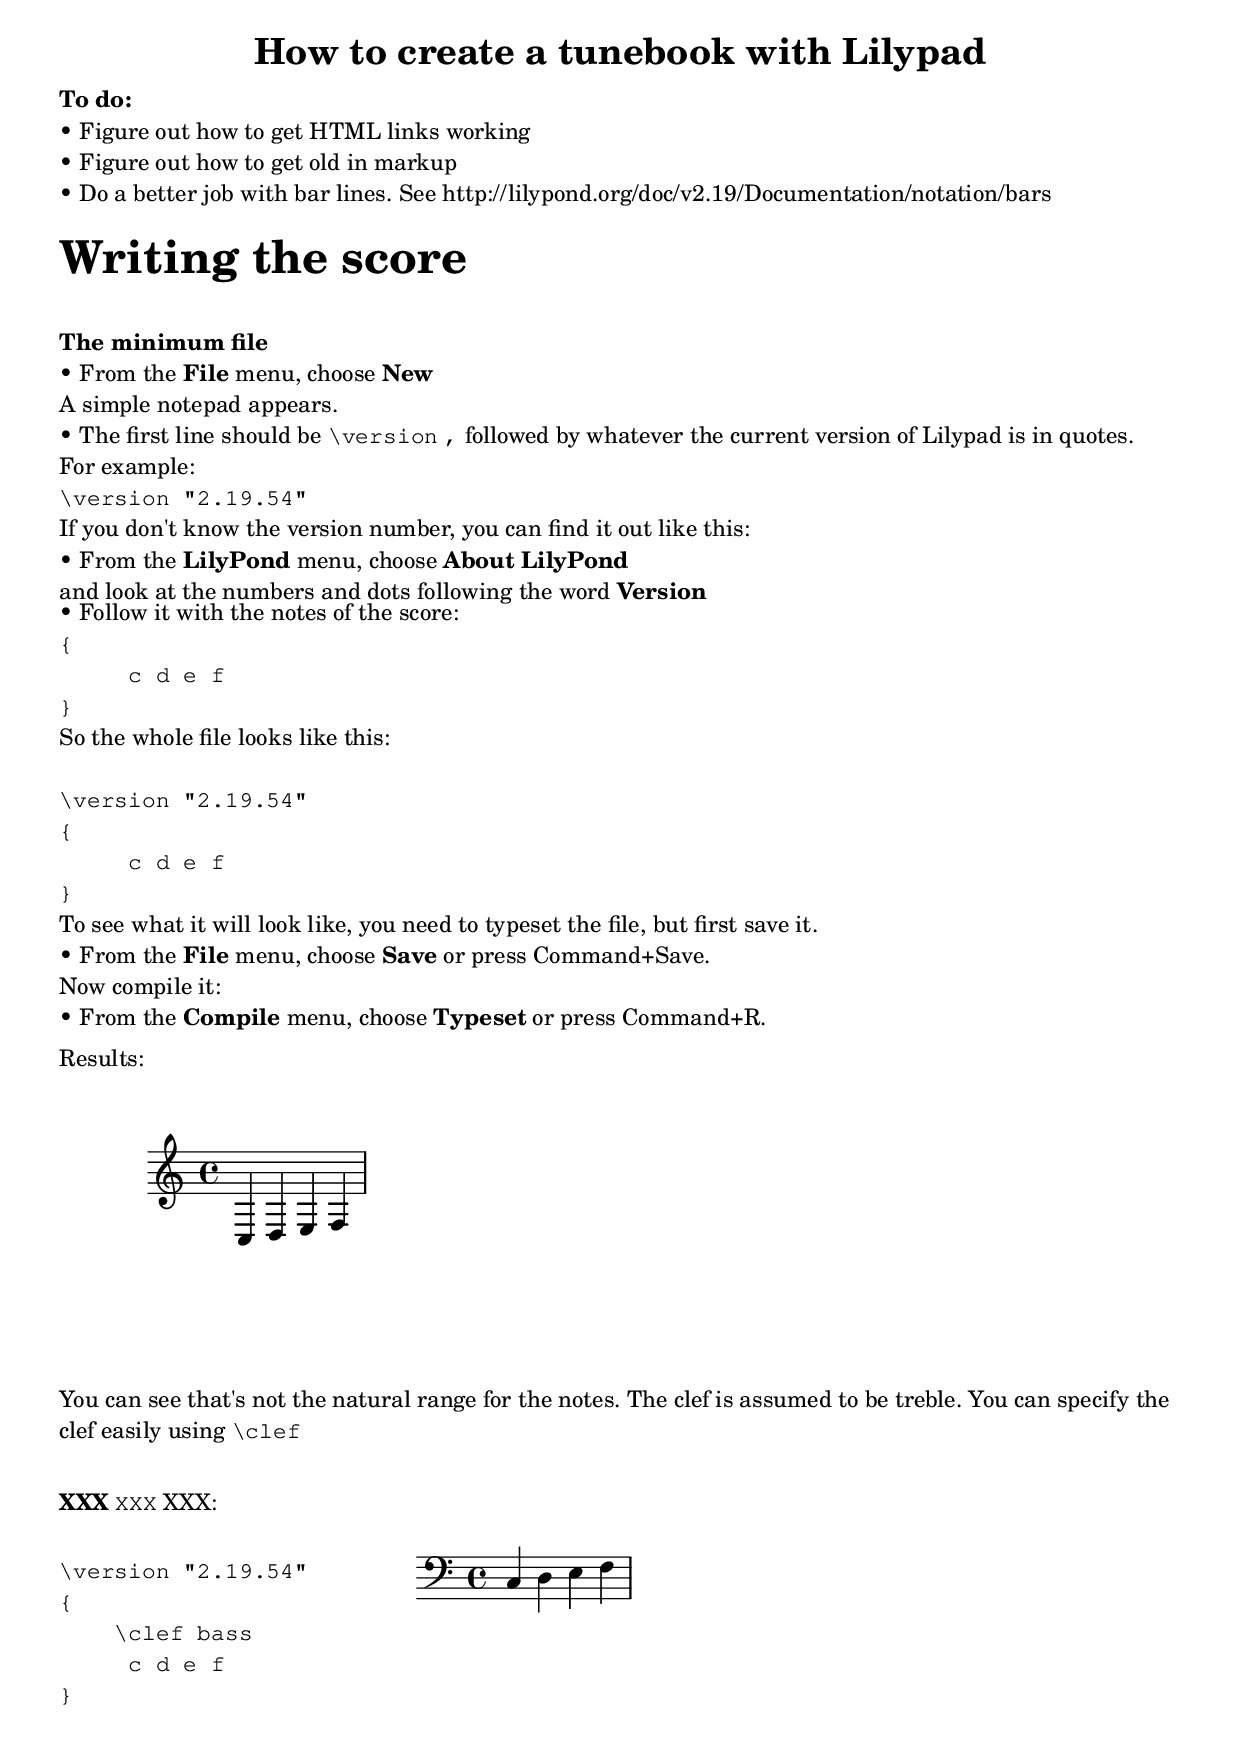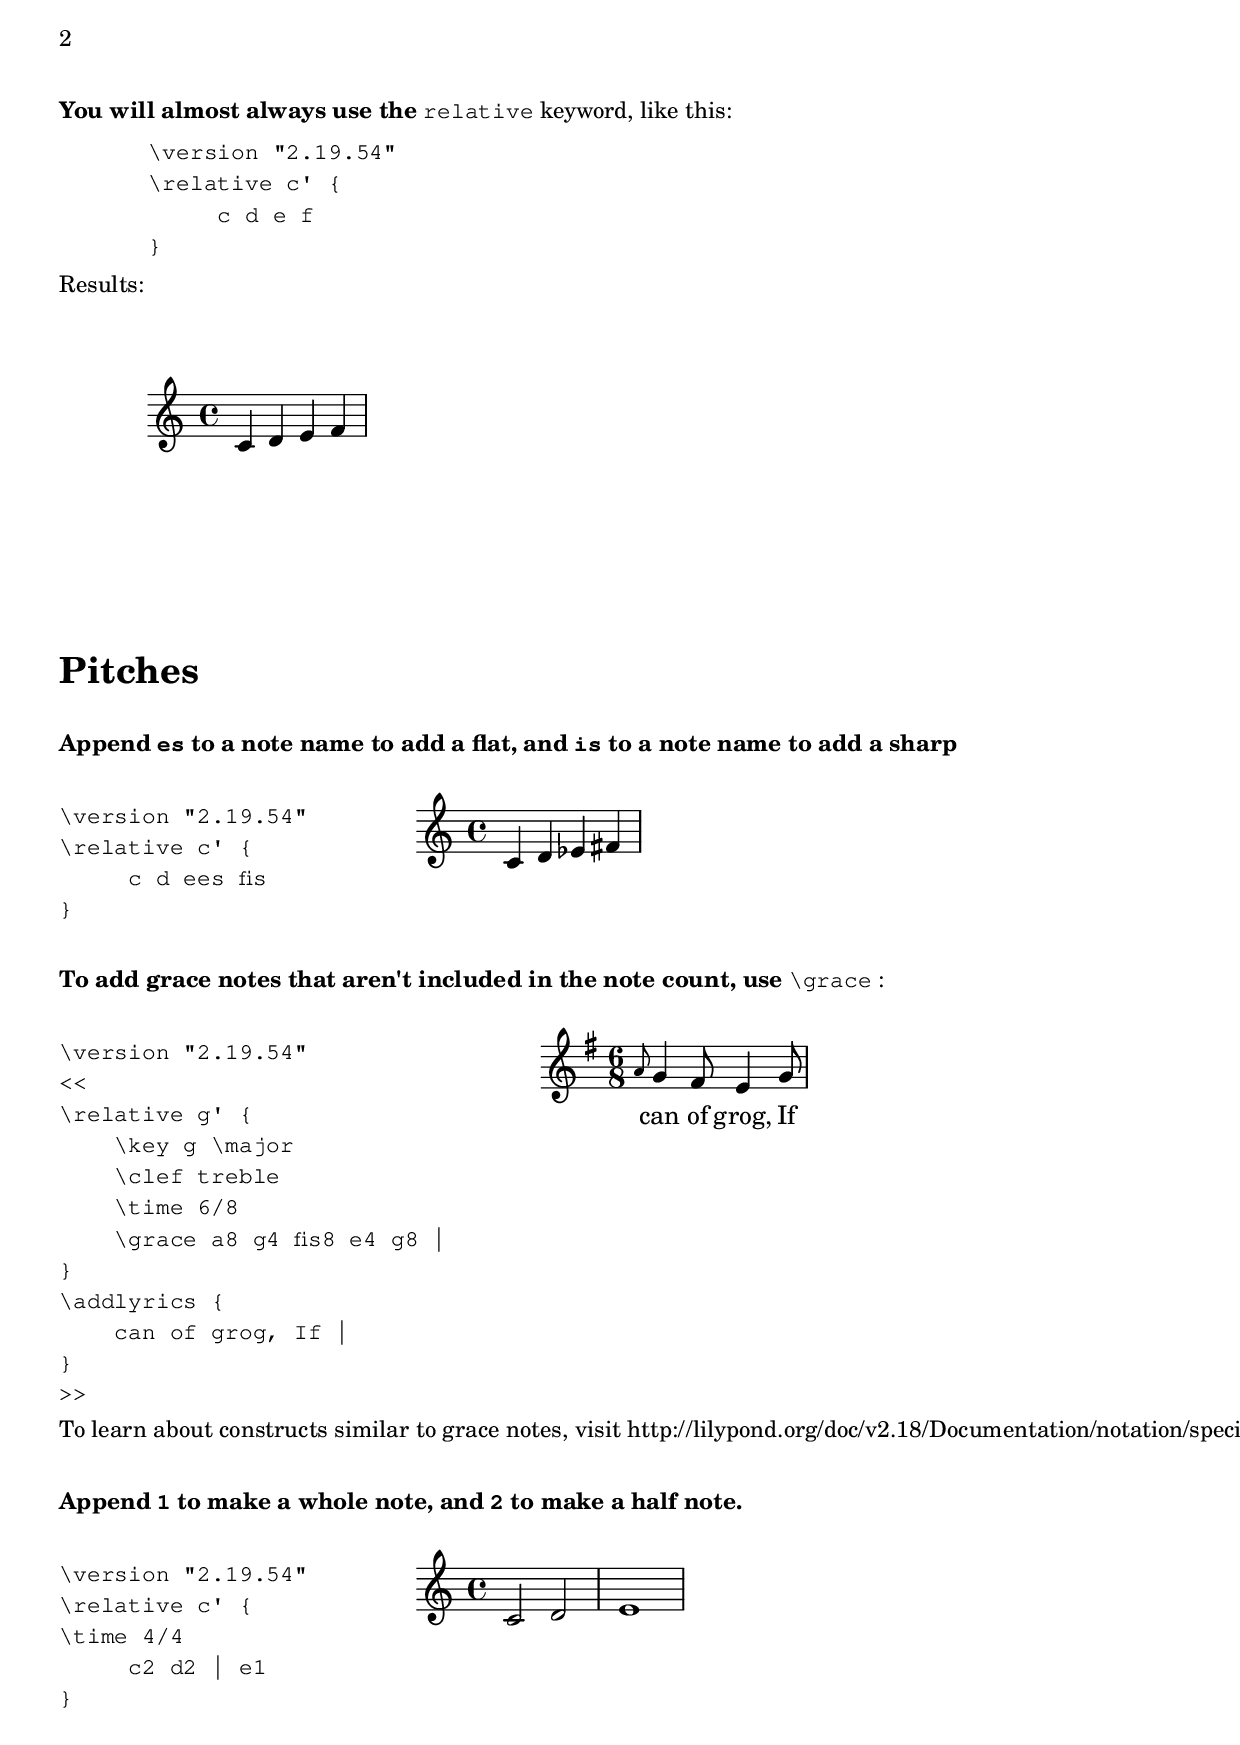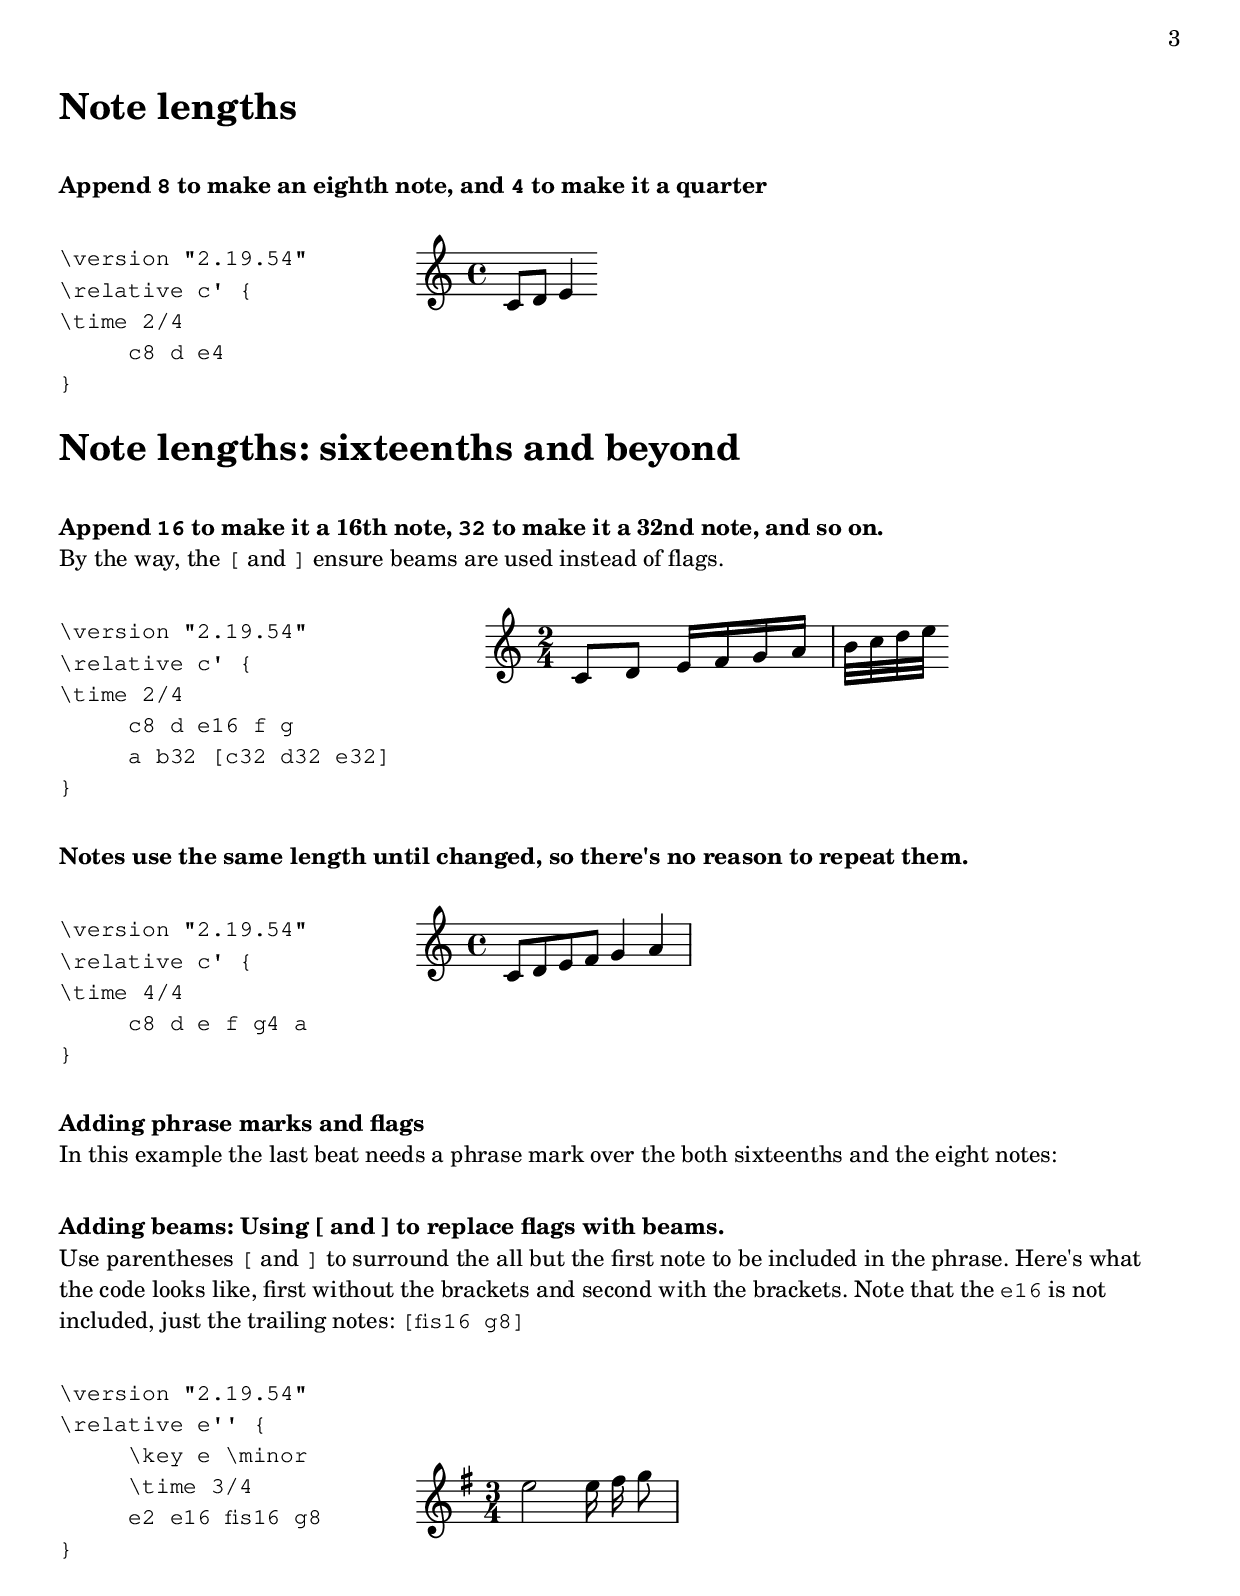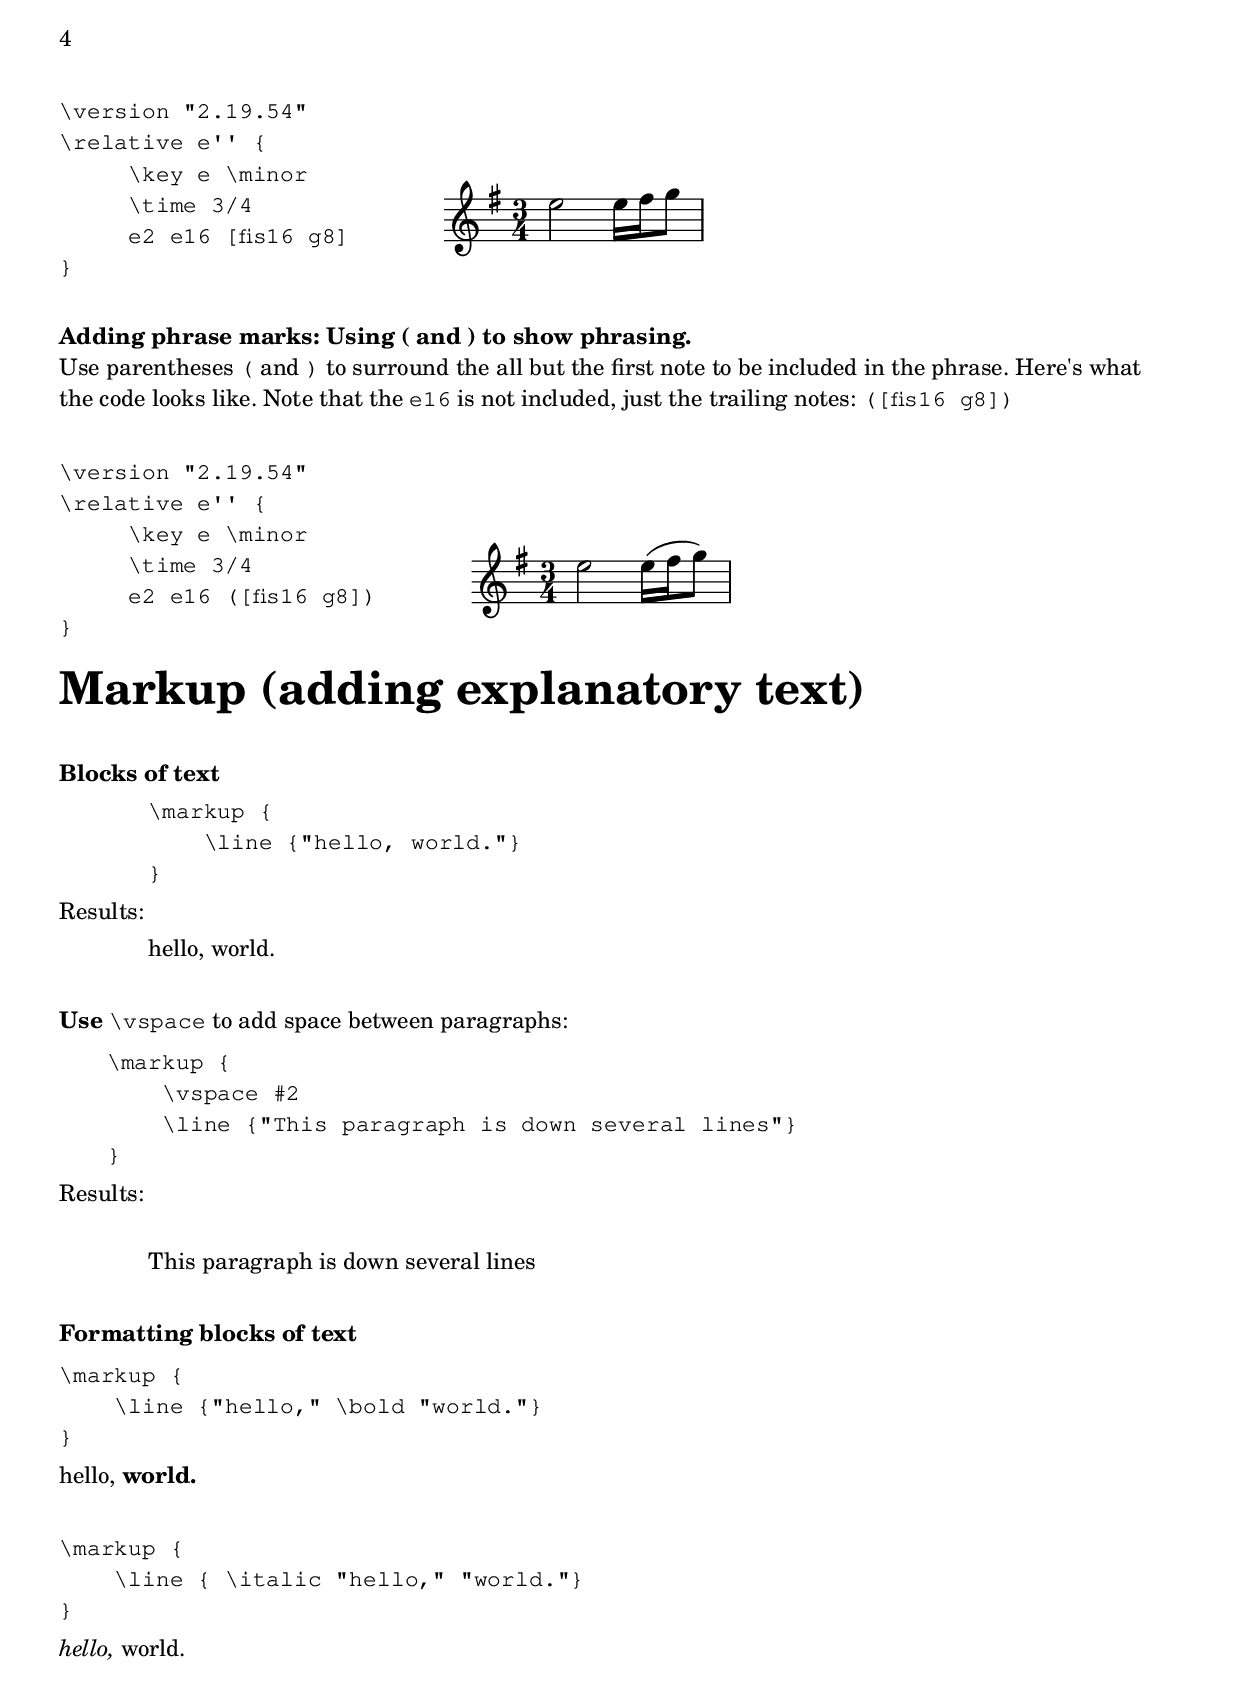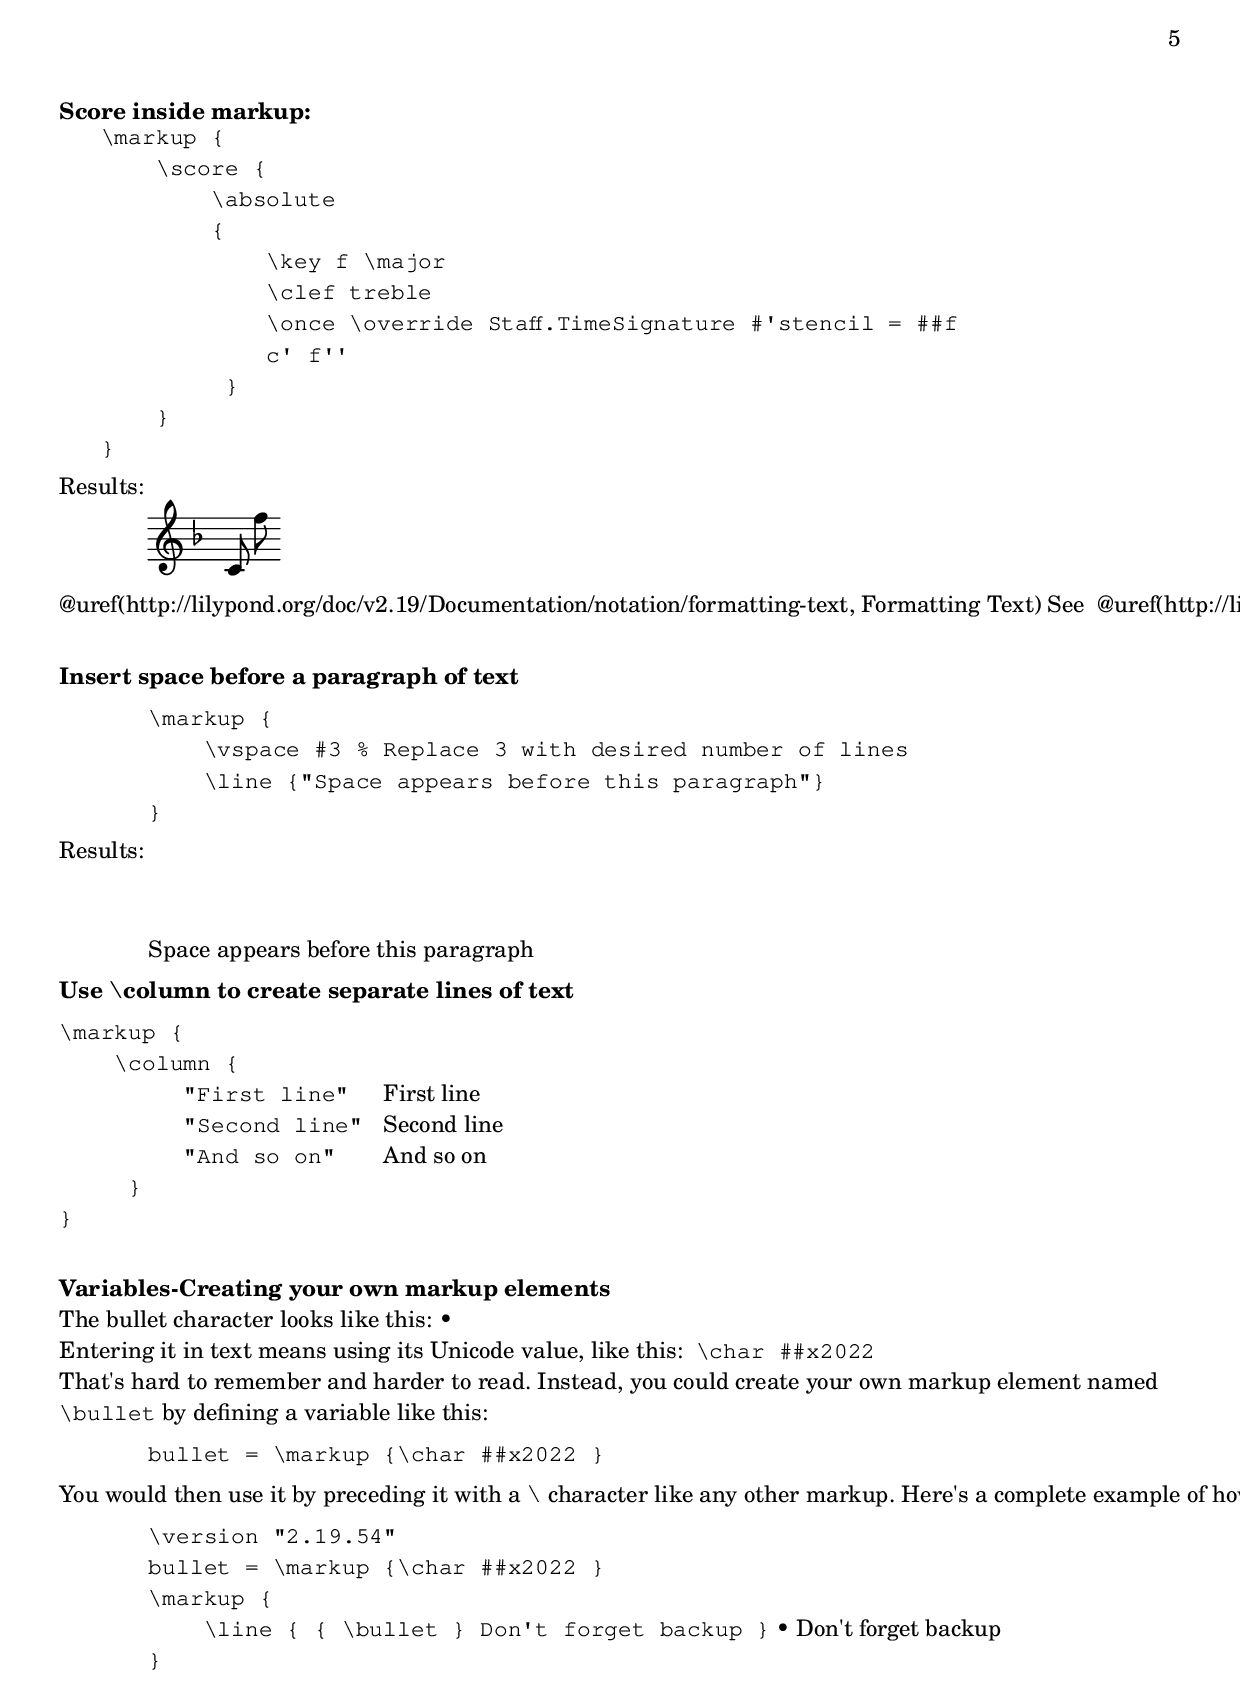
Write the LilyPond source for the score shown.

% Minimum Lilypad version required for the non-music variables feature
% \include "settings.ly"

\header {
  	title = "How to create a tunebook with Lilypad"
}

bullet = \markup { \char ##x2022 }

%{ ***********************************
   * MULTILINE COMMENT TEMPLATE
   * 
   ********************************* 
%}


%{ ***********************************
   * TEMPLATE for score inside markup
   * Using 2-column format
   ***********************************

\markup {
	\vspace #2
	\column {
		\wordwrap \bold { "XXX" } 
		\wordwrap  { "Explanation" }
		\line { \typewriter {"XXX"} }
	}
}


\markup {
	\vspace #1
	\column {
		\hspace #8 \column \typewriter {
			"\\version \"2.19.54\" "  
			"\\relative c' {"
			"     XXX"
			"}"
		}
	}
	\column {
		\line { " " }
		\line { " " }
		\line { " " }
		\line { " " }
		\score {
			\relative c' {
				XXX
			}
		}
	}	
}

*********************************** %}


\markup {
	\vspace #1
	\column {
		\line \bold { "To do:" } 
		\wordwrap {  { \bullet } Figure out how to get HTML links working }
		\wordwrap {  { \bullet } Figure out how to get old in markup }
		\wordwrap {  { \bullet } Do a better job with bar lines. See http://lilypond.org/doc/v2.19/Documentation/notation/bars  }
	}

}



%{ ***********************************
   * 
   * WRITING THE SCORE 1.
   * 
   *********************************** 
%}

\markup {
	\vspace #2
	\fontsize #6
	\line \bold { "Writing the score" } 
}


\markup {

	\vspace #2
	\column {
		\bold { "The minimum file" } 
		\line {  { \bullet } "From the" \bold { File } "menu, choose" \bold "New" }
		"A simple notepad appears."

		\wordwrap {  { \bullet } "The first line should be" \typewriter { "\\version",} followed by whatever the current version of Lilypad is in quotes. }
		"For example:"
		\typewriter {"\\version \"2.19.54\"" }
		"If you don't know the version number, you can find it out like this:"
		\wordwrap {  { \bullet } "From the" \bold { LilyPond } "menu, choose" \bold {About LilyPond} "and look at the numbers and dots following the word" \bold "Version" }
		\line {  { \bullet } "Follow it with the notes of the score:"}
		\typewriter {
         	"{"
         	"     c d e f"
         	"}"
		}
		"So the whole file looks like this:"
		\hspace #8 \column {
			\typewriter {
         		"\\version \"2.19.54\" "  
         		"{"
         		"     c d e f"
         		"}"
			}
		"To see what it will look like, you need to typeset the file, but first save it."
		\line {  { \bullet } "From the" \bold { File } "menu, choose" \bold "Save" or press Command+Save. }
		"Now compile it:" 
		\line {  { \bullet } "From the" \bold { Compile } "menu, choose" \bold "Typeset" or press Command+R. } 
		}
	}
}

\markup {
	\vspace #1
	\line { "Results:" }
	\hspace #0
}

{
	c d e f
}

%{ ***********************************
   * 
   * WRITING THE SCORE 2.
   * 
   ********************************* 
%}


\markup {
	\vspace #1
	\wordwrap { 
		You can see that's not the natural range for the notes.
		The clef is assumed to be treble. You can specify the clef easily
		using \typewriter { "\\clef" }
	}
}



\markup {
	\vspace #2
	\line \bold { "XXX" } 
	\typewriter {"XXX"} {"XXX:"}
}

\markup {
	\vspace #1
	\column {
		\hspace #8 \column \typewriter {
			"\\version \"2.19.54\" "  
			"{"
			"    \\clef bass"
			"     c d e f"
			"}"
		}
	}
	\column {
		\line { " " }
		\score {
			\absolute {
				\clef bass
				{ c d e f }
			}	
			
		}
	}	
}










\markup {
	\vspace #2
	\line \bold { "You will almost always use the" } 
	\typewriter {"relative"} {"keyword, like this:"}
}

\markup {
	\vspace #1
	\hspace #8 \column \typewriter {
         "\\version \"2.19.54\" "  
         "\\relative c' {"
         "     c d e f"
         "}"
	}
}

\markup {
	\vspace #1
	\line { "Results:" }
	\hspace #0
}

\relative c' {
	c d e f
}

%{ ***********************************
   * 
   * Sharps and flats
   * 
   ********************************* 
%}

\markup {
	\vspace #2
	\fontsize #4
	\line \bold { "Pitches" } 
}


\markup {
	\vspace #2
	\line 
	{   \bold { "Append" \typewriter {"es"} { "to a note name to add a flat,"}
		{"and"} \typewriter {"is"} {"to a note name to add a sharp"} }
	} 
}

\markup {
	\vspace #1
	\column {
		\hspace #8 \column \typewriter {
	         "\\version \"2.19.54\" "  
	         "\\relative c' {"
	         "     c d ees fis"
	         "}"
		}
	}
	\column {
		\line { " " }
		\score {
			\relative c' {
				c d ees fis
			}
		}
	}	
}

%{ ***********************************
   * 
   * Grace note
   * 
   ********************************* 
%}

\markup {
	\vspace #2
	\line \bold { "To add grace notes that aren't included in the note count, use" } 
	\typewriter {"\\grace"} {":"}
}

\markup {
	\vspace #1
	\column {
		\hspace #8 \column \typewriter {
			"\\version \"2.19.54\" "  
			"<<"
			"\\relative g' {"
			"    \\key g \\major"
			"    \\clef treble"
			"    \\time 6/8"
			"    \\grace a8 g4 fis8 e4 g8 |"
			"}"
			"\\addlyrics {"
			"    can of grog, If |"
			"}"
			">>"
		}
	}
	\column {
		\line { " " }
		\score {
			<<
			\relative g' {
				\key g \major
				\clef treble
				\time 6/8
				\grace a8 g4 fis8 e4 g8 |
			}
			\addlyrics {
				can of grog, If |
			}
			>>
		}
	}	
}

\markup {
	\vspace #1
	\line {"To learn about constructs similar to grace notes, visit http://lilypond.org/doc/v2.18/Documentation/notation/special-rhythmic-concerns"}
}


%{ ***********************************
   * 
   * Note length #1: Whole and half
   * 
   ********************************* 
%}

\markup {
	\vspace #2
	\line 
	{   \bold { "Append" \typewriter {"1"} { "to make a whole note,"}
		{"and"} \typewriter {"2"} {"to make a half note."} }
	} 
}

\markup {
	\vspace #1
	\column {
		\hspace #8 \column \typewriter {
			"\\version \"2.19.54\" "  
			"\\relative c' {"
			"\\time 4/4"
         	"     c2 d2 | e1"
 			"}"
		}
	}
	\column {
		\line { " " }
		\score {
			\relative c' {
			\time 4/4
				 c2 d2 | e1
			}
		}
	}	
}

%{ ***********************************
   * 
   * Note length #2: Quarters and eighths
   * 
   ********************************* 
%}

\markup {
	\vspace #2
	\fontsize #4
	\line \bold { "Note lengths" } 
}


\markup {
	\vspace #2
	\line 
	{   \bold { "Append" \typewriter {"8"} { "to make an eighth note,"}
		{"and"} \typewriter {"4"} {"to make it a quarter"} }
	} 
}

\markup {
	\vspace #1
	\column {
		\hspace #8 \column \typewriter {
			"\\version \"2.19.54\" "  
			"\\relative c' {"
			"\\time 2/4"
			"     c8 d e4"
			"}"
		}
	}
	\column {
		\line { " " }
		\score {
			\relative c' {
				c8 d e4
			}
		}
	}	
}



%{ ***********************************
   * 
   * Note length #3: Sixteenths, etc
   * 
   ********************************* 
%}

\markup {
	\vspace #2
	\fontsize #4
	\line \bold { "Note lengths: sixteenths and beyond" } 
}

\markup {
	\vspace #2
	\column {
		\wordwrap \bold { "Append" \typewriter 16 "to make it a 16th note," \typewriter 32 "to make it a 32nd note, and so on." }
		\wordwrap { "By the way, the" \typewriter [  and 
			\typewriter ] ensure beams are used instead of flags.  }
	}
}

\markup {
	\vspace #1
	\column {
		\hspace #8 \column \typewriter {
			"\\version \"2.19.54\" "  
			"\\relative c' {"
			"\\time 2/4"
			"     c8 d e16 f g"
			"     a b32 [c32 d32 e32]"
			"}"
		}
	}
	\column {
		\line { " " }
		\score {
			\relative c' {
			\time 2/4
				c8 d e16 f g
				a b32 [c32 d32 e32]
				
			}
		}
	}	
}





%{ ***********************************
   * 
   * Note length #4
   * 
   ********************************* 
%}

\markup {
	\vspace #2
	\line 
	{   \bold { "Notes use the same length until changed, so there's no reason to repeat them."}
		 
	} 
}

\markup {
	\vspace #1
	\column {
		\hspace #8 \column \typewriter {
			"\\version \"2.19.54\" "  
			"\\relative c' {"
			"\\time 4/4"
         	"     c8 d e f g4 a"
 			"}"
		}
	}
	\column {
		\line { " " }
		\score {
			\relative c' {
			\time 4/4
				c8 d e f g4 a
			}
		}
	}	
}

%{ ***********************************
   * 
   * Adding phrase marks INTRO
   * 
   *********************************** 
%}


\markup {
	\vspace #2
	\column {
		\line \bold { "Adding phrase marks and flags" } 
		\wordwrap { 
			In this example the last beat needs a phrase mark over the 
			both sixteenths and the eight notes:
		}
	}
}


% ///

%{ ***********************************
   * 
   * Adding beams
   * 
   *********************************** 
%}


\markup {
	\vspace #2
	\column {
		\wordwrap \bold { "Adding beams: Using [ and ] to replace flags with beams." } 
		\wordwrap { Use parentheses \typewriter {"["} and \typewriter {"]"} 		to surround the all but the first note to be included in the phrase. 		Here's what the code looks like, first without the brackets and
		second with the brackets. Note that the \typewriter {"e16"} is 		not included, just the trailing notes: \typewriter { "[fis16 g8]"}
		}
	}
}

\markup {
	\vspace #1
	\column {
		\hspace #8 \column \typewriter {
			"\\version \"2.19.54\" "  
			"\\relative e'' {"
			"     \\key e \\minor"
			"     \\time 3/4"
			"     e2 e16 fis16 g8"
			"}"
		}
	}
	\column {
		\line { " " }
		\line { " " }
		\line { " " }
		\line { " " }
		\score {
			\version "2.19.54" 
			\relative e'' { 
				\autoBeamOff	
				\key e \minor
				\time 3/4
				e2 e16 fis16 g8      
			}
		}
	}	
}


\markup {
	\vspace #1
	\column {
		\hspace #8 \column \typewriter {
			"\\version \"2.19.54\" "  
			"\\relative e'' {"
			"     \\key e \\minor"
			"     \\time 3/4"
			"     e2 e16 [fis16 g8]"
			"}"
		}
	}
	\column {
		\line { " " }
		\line { " " }
		\line { " " }
		\line { " " }
		\score {
			\version "2.19.54" 
			\relative e'' { 	
				\key e \minor
				\time 3/4
				e2 e16 [fis16 g8]      
			}
		}
	}	
}


%{ ***********************************
   * 
   * Adding phrase marks
   * 
   *********************************** 
%}


\markup {
	\vspace #2
	\column {
		\wordwrap \bold { "Adding phrase marks: Using ( and ) to show phrasing." } 
		\wordwrap { Use parentheses \typewriter {"("} and \typewriter {")"} 		to surround the all but the first note to be included in the phrase. 		Here's what the code looks like. Note that the \typewriter {"e16"} is 		not included, just the trailing notes: \typewriter { "([fis16 g8])"}
		}
	}
}


\markup {
	\vspace #1
	\column {
		\hspace #8 \column \typewriter {
			"\\version \"2.19.54\" "  
			"\\relative e'' {"
			"     \\key e \\minor"
			"     \\time 3/4"
			"     e2 e16 ([fis16 g8])"
			"}"
		}
	}
	\column {
		\line { " " }
		\line { " " }
		\line { " " }
		\line { " " }
		\score {
			\version "2.19.54" 
			\relative e'' { 	
				\key e \minor
				\time 3/4
				e2 e16 ([fis16 g8])      
			}
		}
	}	
}


 
%{ ***********************************
   * 
   * MARKUP (Explanatory text)
   * 
   ********************************* 
%}

%{ ***********************************
   * TEMPLATE FOR MULTIPLE LINES
   * OF MARKUP TEXT
   ********************************* 
\markup {
	\line \bold { "Use "} { \typewriter "\\column " } 
	{ "to start new lines of text" }
}
\markup {
	\vspace #1
	\column \typewriter {
		"First line"
		"Second line"
		"And so on"
	}
}

%}

%{ ***********************************
   * TEMPLATE for score inside markup
   * Using 2-column format
   ***********************************

\markup {
	\vspace #2
	\line \bold { "XXX" } 
	\typewriter {"XXX"} {"XXX:"}
}

\markup {
	\vspace #1
	\column {
		\hspace #8 \column \typewriter {
			"\\version \"2.19.54\" "  
			"\\relative c' {"
			"     XXX"
			"}"
		}
	}
	\column {
		\line { " " }
		\score {
			\relative c' {
				XXX
			}
		}
	}	
}

   ********************************* %}


%{ ***********************************
   * 
   * MARKUP
   * 
   *********************************** 
%}


\markup {
	\vspace #2
	\fontsize #6
	\line \bold { "Markup (adding explanatory text)" } 
}

\markup {
	\vspace #2
	\line \bold { "Blocks of text" }
}
\markup {
	\hspace #8
	\vspace #1
	\column \typewriter {
		"\\markup {"
		"    \\line {\"hello, world.\"}"
		"}"
	}
}

\markup {
	\vspace #1
	\line { "Results:" }
}

\markup {
	\hspace #8
	\vspace #1
	\line { "hello, world." }
}



\markup {
	\vspace #2
	\line \bold { "Use" } { \typewriter "\\vspace" } { "to add space between paragraphs:" } 
}

\markup {
	\vspace #1
	 \hspace #4 \column \typewriter {
		"\\markup {"
		"    \\vspace #2"
		"    \\line {\"This paragraph is down several lines\"}"
		"}"
	}
}

\markup {
	\vspace #1
	\line { "Results:" }
}

\markup {
	\hspace #8
	\vspace #2
	\line {"This paragraph is down several lines"} 
}

\markup {
	\vspace #2
	\line \bold { "Formatting blocks of text" }
}
\markup {
	\vspace #1
	\column \typewriter {
		"\\markup {"
		"    \\line {\"hello,\" \\bold \"world.\"}"
		"}"
	}
}

\markup {
	\vspace #1
	\line {"hello," \bold "world."}
}

\markup {
	\vspace #2
	\column \typewriter {
		"\\markup {"
		"    \\line { \\italic \"hello,\" \"world.\"}"
		"}"
	}
}

\markup {
	\vspace #1
	\line { \italic "hello,""world."}
}



%{ ***********************************
   * TEMPLATE for score inside markup
   ***********************************
\markup {
	\line \bold { "What this is" }
}
\markup {
	\score {
		\absolute {
			\key f \major
			\clef treble
			\once \override Staff.TimeSignature #'stencil = ##f 
			c' f'' 
		}
	}
}

   ********************************* %}





% Display range and key. They are side by side,
% so they each get a column.
% Nest \score inside \markup to get 2 columns
\markup {
	\vspace #2
	\line 
	\bold { "Score inside markup:" }
}
\markup {
	\hspace #4 \column \typewriter {
		"\\markup {"
		"    \\score {"
		"        \\absolute"
		"        {"
		"            \\key f \\major"
		"            \\clef treble"
		"            \\once \\override Staff.TimeSignature #'stencil = ##f"
		"            c' f''"
		"         }"
		"    }"
		"}"
	}
}

\markup {
	\vspace #1
	\line { "Results:" }
}

\markup {
	\vspace #1
	\score {
		\absolute {
			\key f \major
			\clef treble
			% Suppress time signature
			% I think this also works:  \omit Staff.TimeSignature
			\once \override Staff.TimeSignature #'stencil = ##f 
			 c' f'' 
		}
	}
} % markup




\markup {
	\vspace #1
	 @uref(http://lilypond.org/doc/v2.19/Documentation/notation/formatting-text, Formatting Text)
	\line { "See  @uref(http://lilypond.org/doc/v2.19/Documentation/notation/formatting-text, Formatting Text)" }
}




\markup {
	\vspace #2
	\line \bold { "Insert space before a paragraph of text" }
}
\markup {
	\hspace #8
	\vspace #1
		\column \typewriter {
		"\\markup {"
		"    \\vspace #3 % Replace 3 with desired number of lines"
		"    \\line {\"Space appears before this paragraph\"}"
		"}"
	}
}


\markup {
	\vspace #1
	\line { "Results:" }
}

\markup {
	\hspace #8
	\vspace #3 % Replace 3 with desired number of lines 
	\line {"Space appears before this paragraph"}
}

\markup {
	\vspace #1
	\line \bold { "Use \\column to create separate lines of text" }
}

\markup {
	\vspace #1
	\column \typewriter {
		"\\markup {"
		"    \\column {"
		"         \"First line\" "
		"         \"Second line\" "
		"         \"And so on\" "
		"     }"
		"}"
	}
	
	\column {
		\line {" "}
		\line { " " }
		"First line"
		"Second line"
 		"And so on"
	}
}


%{ ***********************************
   * 
   * VARIABLES
   * 
   *********************************** 
%}

\markup {
	\vspace #2
	\column {
		\line \bold { "Variables-Creating your own markup elements" } 
		\line { "The bullet character looks like this:" \bullet }
		\line { "Entering it in text means using its Unicode value, like this: " \typewriter { "\\char ##x2022" } }

		\wordwrap { 
			"That's hard to remember and harder to read. Instead, you could create your own markup element named "  
			\typewriter {"\\bullet"}  
			"by defining a variable like this:" 
		}
	}
}

\markup {
	\vspace #1
	\hspace #8 \column {
		\line \typewriter {
			"bullet = \\markup {\\char ##x2022 }"
		}
	}
}

\markup {
	\vspace #1
	\column {
		\wordwrap { 
			"You would then use it by preceding it with a \\ character like any other markup. Here's a complete example of how you'd use it. Save this as a file and compile it:"
		}
	}
}

\markup {
	\vspace #1
	\hspace #8 \column {
		\typewriter {
				"\\version \"2.19.54\" "  
				"bullet = \\markup {\\char ##x2022 }"
				"\\markup {"
				"    \\line { { \bullet } Don't forget backup }"				"}"
		}
	}
	\column {
		\line { " " }
		\line { " " }
		\line { " " }
		\line { { \bullet } Don't forget backup }
	}

}

\markup {
	\vspace #9 \line \bold { "SPECIMEN:" }
	
}


\markup {
	\column {
	}
}

